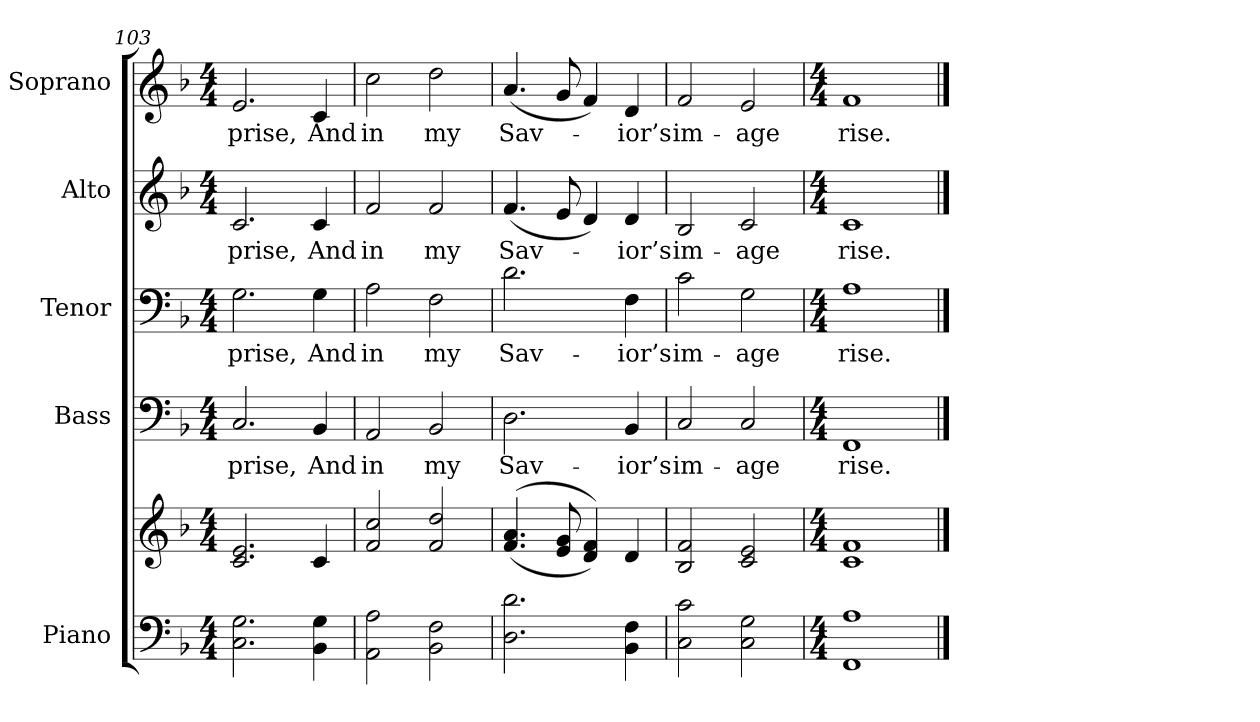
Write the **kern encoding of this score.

**kern	**kern	**kern	**text	**kern	**text	**kern	**text	**kern	**text
*part5	*part5	*part4	*part4	*part3	*part3	*part2	*part2	*part1	*part1
*staff6	*staff5	*staff4	*staff4	*staff3	*staff3	*staff2	*staff2	*staff1	*staff1
*I"Piano	*	*I"Bass	*	*I"Tenor	*	*I"Alto	*	*I"Soprano	*
*I'Pno.	*	*I'B.	*	*I'T.	*	*I'A.	*	*I'S.	*
!!LO:PB:g=z
*clefF4	*clefG2	*clefF4	*	*clefF4	*	*clefG2	*	*clefG2	*
*k[b-]	*k[b-]	*k[b-]	*	*k[b-]	*	*k[b-]	*	*k[b-]	*
*d:	*d:	*d:	*	*d:	*	*d:	*	*d:	*
*M4/4	*M4/4	*M4/4	*	*M4/4	*	*M4/4	*	*M4/4	*
=103	=103	=103	=103	=103	=103	=103	=103	=103	=103
!	!	!	!LO:LY:b:color=#000000	!	!	!	!	!	!
!	!	!	!	!	!LO:LY:b:color=#000000	!	!	!	!
!	!	!	!	!	!	!	!LO:LY:b:color=#000000	!	!
!	!	!	!	!	!	!	!	!	!LO:LY:b:color=#000000
2.Ci\ 2.Gi	2.ci/ 2.ei	2.Ci/	-prise,	2.Gi\	-prise,	2.ci/	-prise,	2.ei/	-prise,
!	!	!	!LO:LY:b:color=#000000	!	!	!	!	!	!
!	!	!	!	!	!LO:LY:b:color=#000000	!	!	!	!
!	!	!	!	!	!	!	!LO:LY:b:color=#000000	!	!
!	!	!	!	!	!	!	!	!	!LO:LY:b:color=#000000
4BB-i\ 4Gi	4ci/	4BB-i/	And	4Gi\	And	4ci/	And	4ci/	And
=104	=104	=104	=104	=104	=104	=104	=104	=104	=104
!	!	!	!LO:LY:b:color=#000000	!	!	!	!	!	!
!	!	!	!	!	!LO:LY:b:color=#000000	!	!	!	!
!	!	!	!	!	!	!	!LO:LY:b:color=#000000	!	!
!	!	!	!	!	!	!	!	!	!LO:LY:b:color=#000000
2AAi\ 2Ai	2fi/ 2cci	2AAi/	in	2Ai\	in	2fi/	in	2cci\	in
!	!	!	!LO:LY:b:color=#000000	!	!	!	!	!	!
!	!	!	!	!	!LO:LY:b:color=#000000	!	!	!	!
!	!	!	!	!	!	!	!LO:LY:b:color=#000000	!	!
!	!	!	!	!	!	!	!	!	!LO:LY:b:color=#000000
2BB-i\ 2Fi	2fi/ 2ddi	2BB-i/	my	2Fi\	my	2fi/	my	2ddi\	my
=105	=105	=105	=105	=105	=105	=105	=105	=105	=105
!	!	!	!LO:LY:b:color=#000000	!	!	!	!	!	!
!	!	!	!	!	!LO:LY:b:color=#000000	!	!	!	!
!	!	!	!	!	!	!	!LO:LY:b:color=#000000	!	!
!	!	!	!	!	!	!	!	!	!LO:LY:b:color=#000000
2.Di\ 2.di	((4.fi/ 4.ai	2.Di\	Sav-	2.di\	Sav-	(4.fi/	Sav-	(4.ai/	Sav-
.	8ei/ 8gi	.	.	.	.	8ei/	.	8gi/	.
.	4di/ 4fi))	.	.	.	.	4di/)	.	4fi/)	.
!	!	!	!LO:LY:b:color=#000000	!	!	!	!	!	!
!	!	!	!	!	!LO:LY:b:color=#000000	!	!	!	!
!	!	!	!	!	!	!	!LO:LY:b:color=#000000	!	!
!	!	!	!	!	!	!	!	!	!LO:LY:b:color=#000000
4BB-i\ 4Fi	4di/	4BB-i/	-ior’s	4Fi\	-ior’s	4di/	-ior’s	4di/	-ior’s
=106	=106	=106	=106	=106	=106	=106	=106	=106	=106
!	!	!	!LO:LY:b:color=#000000	!	!	!	!	!	!
!	!	!	!	!	!LO:LY:b:color=#000000	!	!	!	!
!	!	!	!	!	!	!	!LO:LY:b:color=#000000	!	!
!	!	!	!	!	!	!	!	!	!LO:LY:b:color=#000000
2Ci\ 2ci	2B-i/ 2fi	2Ci/	im-	2ci\	im-	2B-i/	im-	2fi/	im-
!	!	!	!LO:LY:b:color=#000000	!	!	!	!	!	!
!	!	!	!	!	!LO:LY:b:color=#000000	!	!	!	!
!	!	!	!	!	!	!	!LO:LY:b:color=#000000	!	!
!	!	!	!	!	!	!	!	!	!LO:LY:b:color=#000000
2Ci\ 2Gi	2ci/ 2ei	2Ci/	-age	2Gi\	-age	2ci/	-age	2ei/	-age
!!LO:PB:g=z
=107	=107	=107	=107	=107	=107	=107	=107	=107	=107
*M4/4	*M4/4	*M4/4	*	*M4/4	*	*M4/4	*	*M4/4	*
!	!	!	!LO:LY:b:color=#000000	!	!	!	!	!	!
!	!	!	!	!	!LO:LY:b:color=#000000	!	!	!	!
!	!	!	!	!	!	!	!LO:LY:b:color=#000000	!	!
!	!	!	!	!	!	!	!	!	!LO:LY:b:color=#000000
1FFi 1Ai	1ci 1fi	1FFi	rise.	1Ai	rise.	1ci	rise.	1fi	rise.
==	==	==	==	==	==	==	==	==	==
*-	*-	*-	*-	*-	*-	*-	*-	*-	*-
